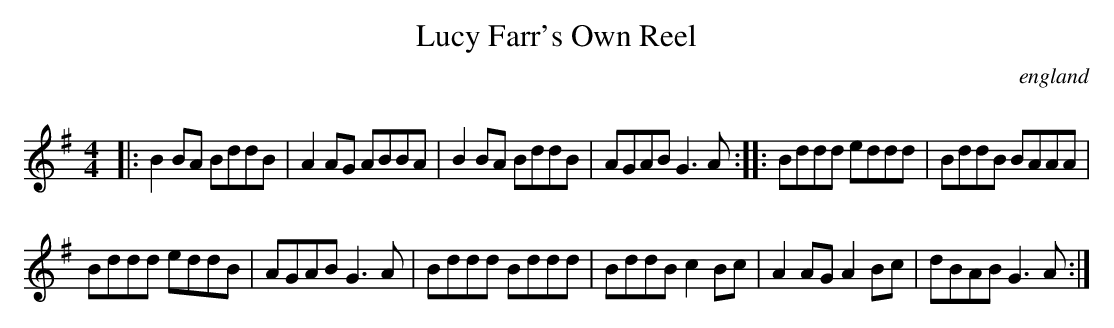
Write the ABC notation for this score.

X:1
T:Lucy Farr's Own Reel
O:england
Q:300
M:4/4
K:G
|: B2BA BddB | A2AG ABBA | B2BA BddB | AGAB G3A :: Bddd eddd | BddB BAAA |
Bddd eddB | AGAB G3A | Bddd Bddd | BddB c2Bc | A2AG A2Bc | dBAB G3A :|
